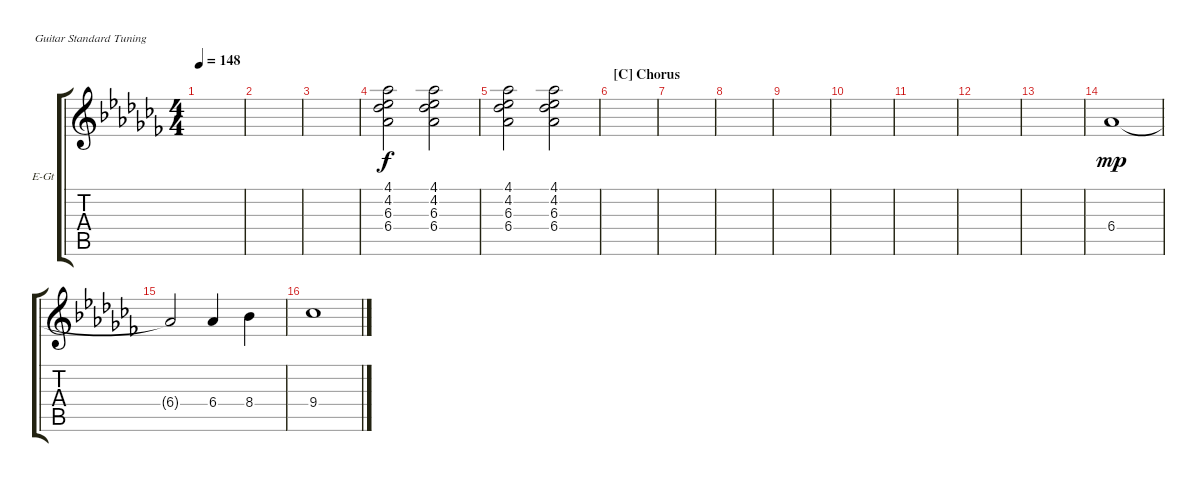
\defaultSystemsLayout 4
\bracketExtendMode groupsimilarinstruments
\firstSystemTrackNameOrientation horizontal
\otherSystemsTrackNameOrientation horizontal
\track ("Electric Guitar" "E-Gt") {instrument distortionguitar}
\staff {score tabs}
\tuning (E4 B3 G3 D3 A2 E2)
\ts (4 4)
\tempo 148
\clef g2
\ks abminor
|
|
|
(4.2 4.1 6.3 6.4).2 (4.2 4.1 6.3 6.4).2 |
(4.2 4.1 6.3 6.4).2 (4.2 4.1 6.3 6.4).2 |
\section ("C" "Chorus")
|
|
|
|
|
|
|
|
6.4.1{dy mp} |
6.4{t}.2 6.4.4 8.4.4 |
9.4.1
